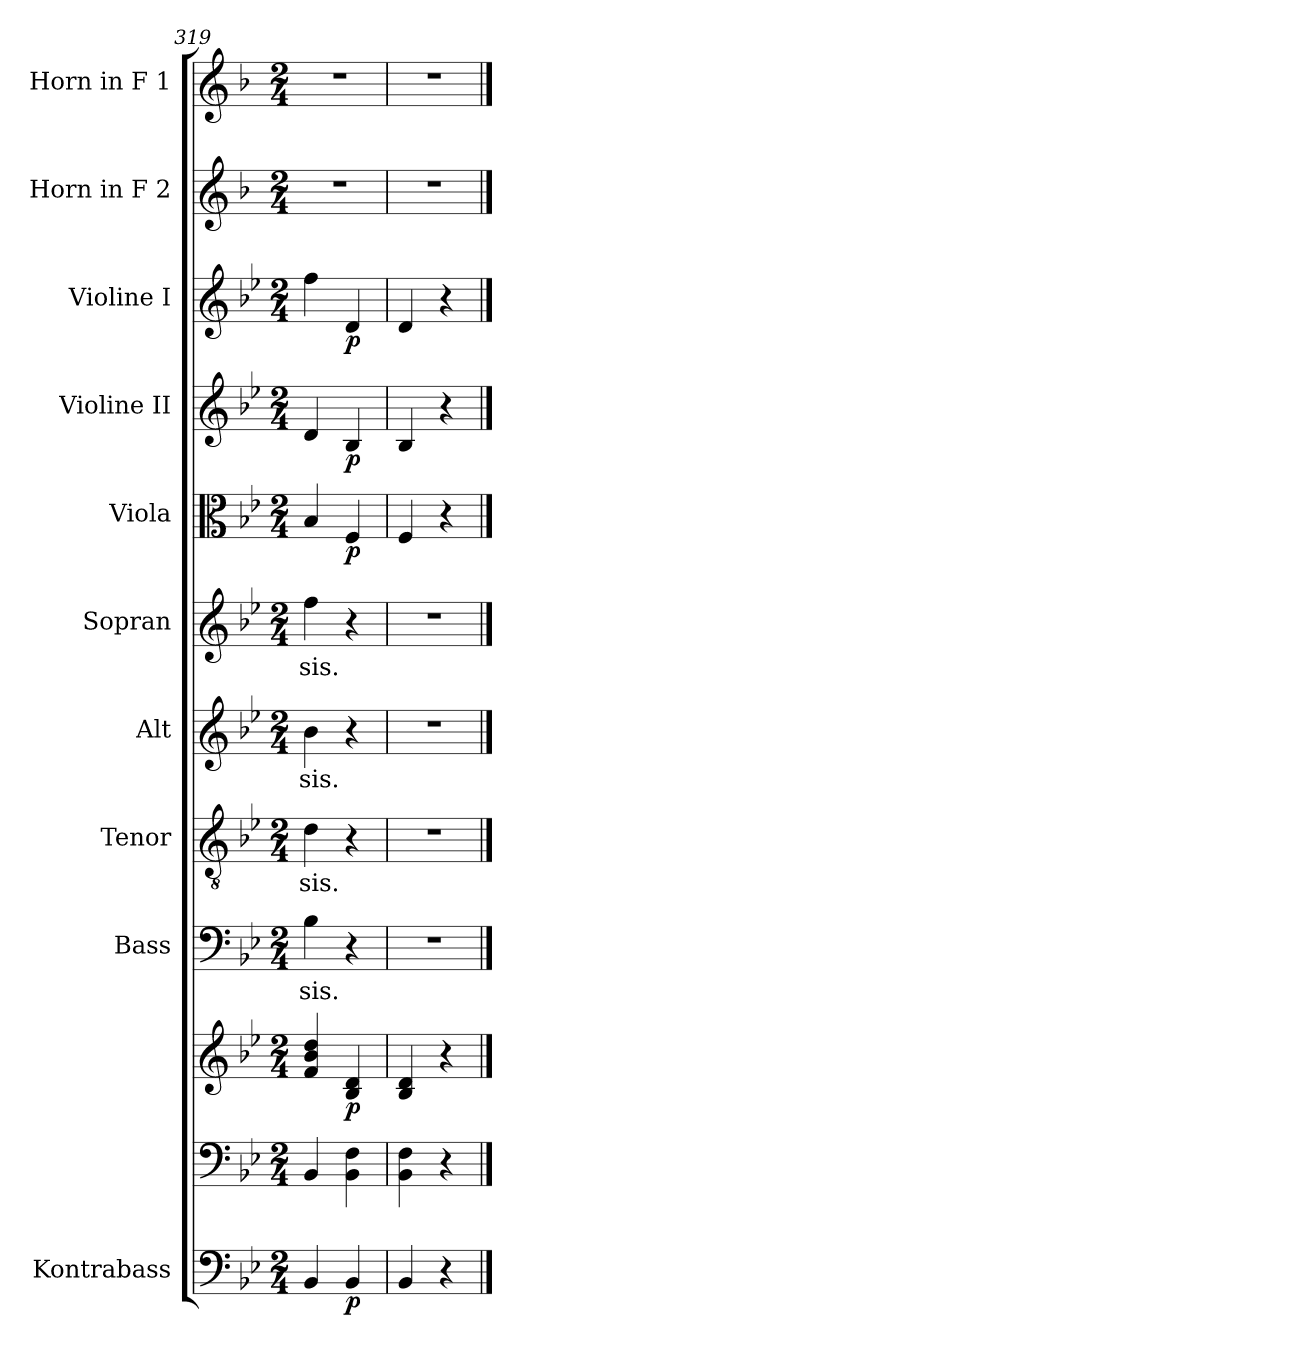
**kern	**dynam	**kern	**kern	**dynam	**kern	**text	**kern	**text	**kern	**text	**kern	**text	**kern	**dynam	**kern	**dynam	**kern	**dynam	**kern	**kern
*part11	*part11	*part10	*part10	*part10	*part9	*part9	*part8	*part8	*part7	*part7	*part6	*part6	*part5	*part5	*part4	*part4	*part3	*part3	*part2	*part1
*staff12	*staff12	*staff11	*staff10	*staff10/11	*staff9	*staff9	*staff8	*staff8	*staff7	*staff7	*staff6	*staff6	*staff5	*staff5	*staff4	*staff4	*staff3	*staff3	*staff2	*staff1
*I"Kontrabass	*	*	*	*	*I"Bass	*	*I"Tenor	*	*I"Alt	*	*I"Sopran	*	*I"Viola	*	*I"Violine II	*	*I"Violine I	*	*I"Horn in F 2	*I"Horn in F 1
*I'Kb.	*	*	*	*	*I'B	*	*I'T	*	*I'A	*	*I'S	*	*I'Vla.	*	*I'Vl. II	*	*I'Vl. I	*	*I'Hrn. 2	*I'Hrn. 1
*clefF4	*	*clefF4	*clefG2	*	*clefF4	*	*clefGv2	*	*clefG2	*	*clefG2	*	*clefC3	*	*clefG2	*	*clefG2	*	*clefG2	*clefG2
*ITrd7c12	*	*	*	*	*	*	*	*	*	*	*	*	*	*	*	*	*	*	*ITrd4c7	*ITrd4c7
*k[b-e-]	*	*k[b-e-]	*k[b-e-]	*	*k[b-e-]	*	*k[b-e-]	*	*k[b-e-]	*	*k[b-e-]	*	*k[b-e-]	*	*k[b-e-]	*	*k[b-e-]	*	*k[b-e-]	*k[b-e-]
*B-:	*	*B-:	*B-:	*	*B-:	*	*B-:	*	*B-:	*	*B-:	*	*B-:	*	*B-:	*	*B-:	*	*B-:	*B-:
*M2/4	*	*M2/4	*M2/4	*	*M2/4	*	*M2/4	*	*M2/4	*	*M2/4	*	*M2/4	*	*M2/4	*	*M2/4	*	*M2/4	*M2/4
=319	=319	=319	=319	=319	=319	=319	=319	=319	=319	=319	=319	=319	=319	=319	=319	=319	=319	=319	=319	=319
!	!	!	!	!	!	!LO:LY:b	!	!LO:LY:b	!	!LO:LY:b	!	!LO:LY:b	!	!	!	!	!	!	!	!
4BBB-/	.	4BB-/	4f/ 4b-/ 4dd/	.	4B-\	-sis.	4d\	-sis.	4b-\	-sis.	4ff\	-sis.	4B-/	.	4d/	.	4ff\	.	2r	2r
!	!LO:DY:b	!	!	!LO:DY:b	!	!	!	!	!	!	!	!	!	!LO:DY:b	!	!LO:DY:b	!	!LO:DY:b	!	!
4BBB-/	p	4BB-\ 4F\	4B-/ 4d/	p	4r	.	4r	.	4r	.	4r	.	4F/	p	4B-/	p	4d/	p	.	.
=320	=320	=320	=320	=320	=320	=320	=320	=320	=320	=320	=320	=320	=320	=320	=320	=320	=320	=320	=320	=320
4BBB-/	.	4BB-\ 4F\	4B-/ 4d/	.	2r	.	2r	.	2r	.	2r	.	4F/	.	4B-/	.	4d/	.	2r	2r
4r	.	4r	4r	.	.	.	.	.	.	.	.	.	4r	.	4r	.	4r	.	.	.
==	==	==	==	==	==	==	==	==	==	==	==	==	==	==	==	==	==	==	==	==
*-	*-	*-	*-	*-	*-	*-	*-	*-	*-	*-	*-	*-	*-	*-	*-	*-	*-	*-	*-	*-
